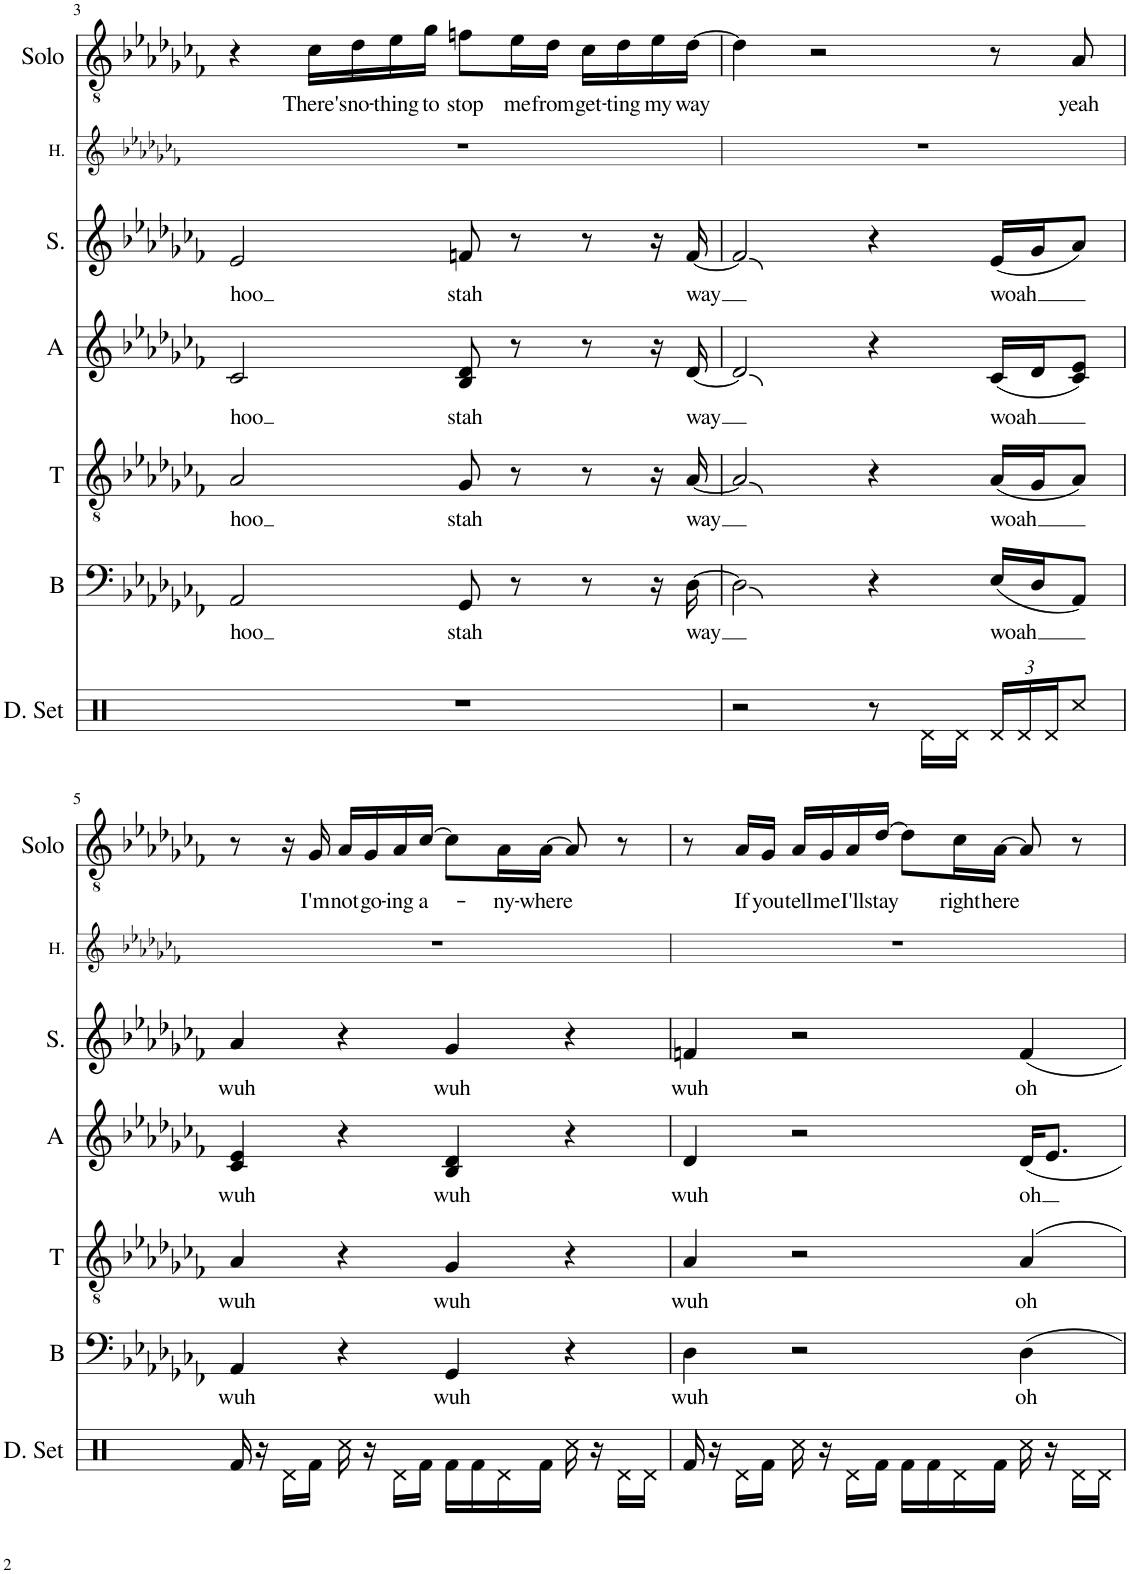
**kern	**kern	**text	**kern	**text	**kern	**text	**kern	**text	**kern	**kern	**text
*part7	*part6	*part6	*part5	*part5	*part4	*part4	*part3	*part3	*part2	*part1	*part1
*staff7	*staff6	*staff6	*staff5	*staff5	*staff4	*staff4	*staff3	*staff3	*staff2	*staff1	*staff1
*I"Drumset	*I"Bass	*	*I"Tenor	*	*I"Alto	*	*I"Soprano	*	*I"Harmony	*I"Solo	*
*I'D. Set	*I'B	*	*I'T	*	*I'A	*	*I'S.	*	*I'H.	*I'Solo	*
!!LO:PB:g=z
*clefX	*clefF4	*	*clefGv2	*	*clefG2	*	*clefG2	*	*clefG2	*clefGv2	*
*k[]	*k[b-e-a-d-g-c-f-]	*	*k[b-e-a-d-g-c-f-]	*	*k[b-e-a-d-g-c-f-]	*	*k[b-e-a-d-g-c-f-]	*	*k[b-e-a-d-g-c-f-]	*k[b-e-a-d-g-c-f-]	*
*M4/4	*M4/4	*	*M4/4	*	*M4/4	*	*M4/4	*	*M4/4	*M4/4	*
=3	=3	=3	=3	=3	=3	=3	=3	=3	=3	=3	=3
!	!	!LO:LY:b	!	!LO:LY:b	!	!LO:LY:b	!	!LO:LY:b	!	!	!
1r	2AA-/	hoo	2A-/	hoo	2c-/	hoo	2e-/	hoo	1r	4r	.
!	!	!	!	!	!	!	!	!	!	!	!LO:LY:b
.	.	.	.	.	.	.	.	.	.	16c-\LL	There's
!	!	!	!	!	!	!	!	!	!	!	!LO:LY:b
.	.	.	.	.	.	.	.	.	.	16d-\	no-
!	!	!	!	!	!	!	!	!	!	!	!LO:LY:b
.	.	.	.	.	.	.	.	.	.	16e-\	-thing
!	!	!	!	!	!	!	!	!	!	!	!LO:LY:b
.	.	.	.	.	.	.	.	.	.	16g-\JJ	to
!	!	!LO:LY:b	!	!LO:LY:b	!	!LO:LY:b	!	!LO:LY:b	!	!	!LO:LY:b
.	8GG-/	stah	8G-/	stah	8B-/ 8d-/	stah	8fn/	stah	.	8fn\L	stop
!	!	!	!	!	!	!	!	!	!	!	!LO:LY:b
.	8r	.	8r	.	8r	.	8r	.	.	16e-\L	me
!	!	!	!	!	!	!	!	!	!	!	!LO:LY:b
.	.	.	.	.	.	.	.	.	.	16d-\JJ	from
!	!	!	!	!	!	!	!	!	!	!	!LO:LY:b
.	8r	.	8r	.	8r	.	8r	.	.	16c-\LL	get-
!	!	!	!	!	!	!	!	!	!	!	!LO:LY:b
.	.	.	.	.	.	.	.	.	.	16d-\	-ting
!	!	!	!	!	!	!	!	!	!	!	!LO:LY:b
.	16r	.	16r	.	16r	.	16r	.	.	16e-\	my
!	!	!LO:LY:b	!	!LO:LY:b	!	!LO:LY:b	!	!LO:LY:b	!	!	!LO:LY:b
.	[16D-\	way	[16A-/	way	[16d-/	way	[16f/	way	.	[16d-\JJ	way
=4	=4	=4	=4	=4	=4	=4	=4	=4	=4	=4	=4
2r	2D-\]	.	2A-/]	.	2d-/]	.	2f/]	.	1r	4d-\]	.
.	.	.	.	.	.	.	.	.	.	2r	.
8r	4r	.	4r	.	4r	.	4r	.	.	.	.
16Rd\LL	.	.	.	.	.	.	.	.	.	.	.
16Rd\JJ	.	.	.	.	.	.	.	.	.	.	.
*Xbrackettup	*	*	*	*	*	*	*	*	*	*	*
!	!	!LO:LY:b	!	!LO:LY:b	!	!LO:LY:b	!	!LO:LY:b	!	!	!
24Rd/LL	(16E-/LL	woah	(16A-/LL	woah	(16c-/LL	woah	(16e-/LL	woah	.	8r	.
24Rd/	.	.	.	.	.	.	.	.	.	.	.
.	16D-/J	.	16G-/J	.	16d-/J	.	16g-/J	.	.	.	.
24Rd/J	.	.	.	.	.	.	.	.	.	.	.
!	!	!	!	!	!	!	!	!	!	!	!LO:LY:b
8Rcc/J	8AA-/J)	.	8A-/J)	.	8c-/ 8e-/J)	.	8a-/J)	.	.	8A-/	yeah
!!LO:LB:g=z
=5	=5	=5	=5	=5	=5	=5	=5	=5	=5	=5	=5
!	!	!LO:LY:b	!	!LO:LY:b	!	!LO:LY:b	!	!LO:LY:b	!	!	!
16Rf/	4AA-/	wuh	4A-/	wuh	4c-/ 4e-/	wuh	4a-/	wuh	1r	8r	.
16r	.	.	.	.	.	.	.	.	.	.	.
16Rd\LL	.	.	.	.	.	.	.	.	.	16r	.
!	!	!	!	!	!	!	!	!	!	!	!LO:LY:b
16Rf\JJ	.	.	.	.	.	.	.	.	.	16G-/	I'm
!	!	!	!	!	!	!	!	!	!	!	!LO:LY:b
16Rcc\	4r	.	4r	.	4r	.	4r	.	.	16A-/LL	not
!	!	!	!	!	!	!	!	!	!	!	!LO:LY:b
16r	.	.	.	.	.	.	.	.	.	16G-/	go-
!	!	!	!	!	!	!	!	!	!	!	!LO:LY:b
16Rd\LL	.	.	.	.	.	.	.	.	.	16A-/	-ing
!	!	!	!	!	!	!	!	!	!	!	!LO:LY:b
16Rf\JJ	.	.	.	.	.	.	.	.	.	[16c-/JJ	a-
!	!	!LO:LY:b	!	!LO:LY:b	!	!LO:LY:b	!	!LO:LY:b	!	!	!
16Rf\LL	4GG-/	wuh	4G-/	wuh	4B-/ 4d-/	wuh	4g-/	wuh	.	8c-\L]	.
16Rf\	.	.	.	.	.	.	.	.	.	.	.
!	!	!	!	!	!	!	!	!	!	!	!LO:LY:b
16Rd\	.	.	.	.	.	.	.	.	.	16A-\L	-ny-
!	!	!	!	!	!	!	!	!	!	!	!LO:LY:b
16Rf\JJ	.	.	.	.	.	.	.	.	.	[16A-\JJ	-where
16Rcc\	4r	.	4r	.	4r	.	4r	.	.	8A-/]	.
16r	.	.	.	.	.	.	.	.	.	.	.
16Rd\LL	.	.	.	.	.	.	.	.	.	8r	.
16Rd\JJ	.	.	.	.	.	.	.	.	.	.	.
=6	=6	=6	=6	=6	=6	=6	=6	=6	=6	=6	=6
!	!	!LO:LY:b	!	!LO:LY:b	!	!LO:LY:b	!	!LO:LY:b	!	!	!
16Rf/	4D-\	wuh	4A-/	wuh	4d-/	wuh	4fn/	wuh	1r	8r	.
16r	.	.	.	.	.	.	.	.	.	.	.
!	!	!	!	!	!	!	!	!	!	!	!LO:LY:b
16Rd\LL	.	.	.	.	.	.	.	.	.	16A-/LL	If
!	!	!	!	!	!	!	!	!	!	!	!LO:LY:b
16Rf\JJ	.	.	.	.	.	.	.	.	.	16G-/JJ	you
!	!	!	!	!	!	!	!	!	!	!	!LO:LY:b
16Rcc\	2r	.	2r	.	2r	.	2r	.	.	16A-/LL	tell
!	!	!	!	!	!	!	!	!	!	!	!LO:LY:b
16r	.	.	.	.	.	.	.	.	.	16G-/	me
!	!	!	!	!	!	!	!	!	!	!	!LO:LY:b
16Rd\LL	.	.	.	.	.	.	.	.	.	16A-/	I'll
!	!	!	!	!	!	!	!	!	!	!	!LO:LY:b
16Rf\JJ	.	.	.	.	.	.	.	.	.	[16d-/JJ	stay
16Rf\LL	.	.	.	.	.	.	.	.	.	8d-\L]	.
16Rf\	.	.	.	.	.	.	.	.	.	.	.
!	!	!	!	!	!	!	!	!	!	!	!LO:LY:b
16Rd\	.	.	.	.	.	.	.	.	.	16c-\L	right
!	!	!	!	!	!	!	!	!	!	!	!LO:LY:b
16Rf\JJ	.	.	.	.	.	.	.	.	.	[16A-\JJ	here
!	!	!LO:LY:b	!	!LO:LY:b	!	!LO:LY:b	!	!LO:LY:b	!	!	!
16Rcc\	4D-\	oh	4A-/	oh	16d-/KL	oh	4f/	oh	.	8A-/]	.
16r	.	.	.	.	8.e-/J	.	.	.	.	.	.
16Rd\LL	.	.	.	.	.	.	.	.	.	8r	.
16Rd\JJ	.	.	.	.	.	.	.	.	.	.	.
=	=	=	=	=	=	=	=	=	=	=	=
*-	*-	*-	*-	*-	*-	*-	*-	*-	*-	*-	*-
